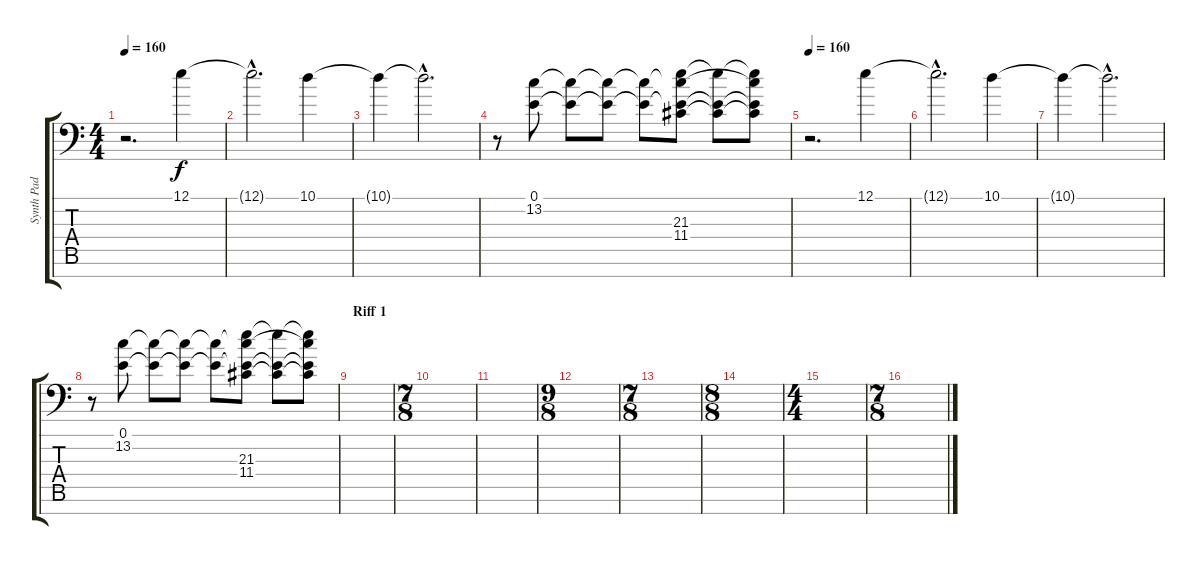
\track ("Synth Pad (notes)" "Synth Pad ") {instrument stringensemble1}
\staff {score tabs}
\tuning (E4 B3 G3 D3 A2 E2 C-1) {hide}
\ts (4 4)
\tempo 160
\clef f4
\ks c
r.2{d dy f} 12.1.4 |
12.1{hac t}.2{d} 10.1.4 |
10.1{t}.4 10.1{hac t}.2{d} |
r.8 (0.1 13.2).8 (0.1{t} 13.2{t}).8 (0.1{t} 13.2{t}).8 (0.1{t} 13.2{t}).8 (0.1{t} 13.2{t} 21.3 11.4).8 (0.1{t} 21.3{t} 11.4{t}).8 (0.1{t} 13.2{t} 21.3{t} 11.4{t}).8 |
\tempo 160
r.2{d} 12.1.4 |
12.1{hac t}.2{d} 10.1.4 |
10.1{t}.4 10.1{hac t}.2{d} |
r.8 (0.1 13.2).8 (0.1{t} 13.2{t}).8 (0.1{t} 13.2{t}).8 (0.1{t} 13.2{t}).8 (0.1{t} 13.2{t} 21.3 11.4).8 (0.1{t} 21.3{t} 11.4{t}).8 (0.1{t} 13.2{t} 21.3{t} 11.4{t}).8 |
\section ("" "Riff 1")
|
\ts (7 8)
|
|
\ts (9 8)
|
\ts (7 8)
|
\ts (8 8)
|
\ts (4 4)
|
\ts (7 8)
